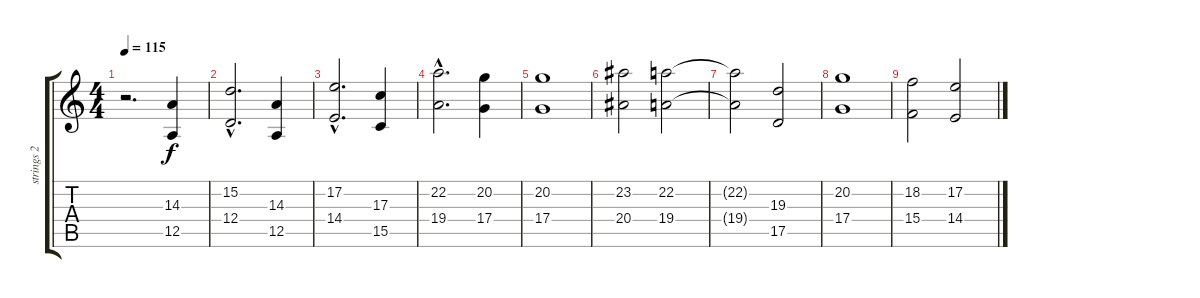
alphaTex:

\track ("strings 2" "strings 2") {instrument stringensemble2}
\staff {score tabs}
\tuning (E4 B3 G3 D3 A2 E2) {hide}
\ts (4 4)
\tempo 115
\clef g2
\ks c
r.2{d dy f} (14.3 12.5).4 |
(15.2{hac} 12.4{hac}).2{d} (14.3 12.5).4 |
(17.2{hac} 14.4{hac}).2{d} (17.3 15.5).4 |
(22.2{hac} 19.4{hac}).2{d} (20.2 17.4).4 |
(20.2 17.4).1 |
(23.2 20.4).2 (22.2 19.4).2 |
(22.2{t} 19.4{t}).2 (19.3 17.5).2 |
(20.2 17.4).1 |
(18.2 15.4).2 (17.2 14.4).2
